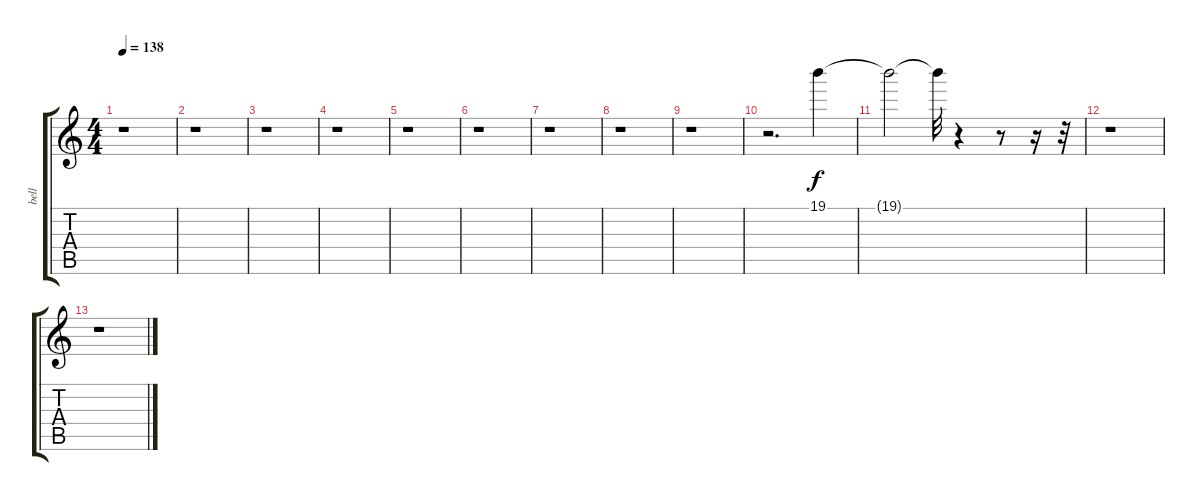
\track ("bell    " "bell    ") {instrument banjo}
\staff {score tabs}
\tuning (E4 B3 G3 D3 A2 E2) {hide}
\displaytranspose 12
\ts (4 4)
\tempo 138
\clef g2
\ks c
r.1{dy f} |
r.1 |
r.1 |
r.1 |
r.1 |
r.1 |
r.1 |
r.1 |
r.1 |
r.2{d} 19.1.4 |
19.1{t}.2 19.1{t}.32 r.4 r.8 r.16 r.32 |
r.1 |
r.1
